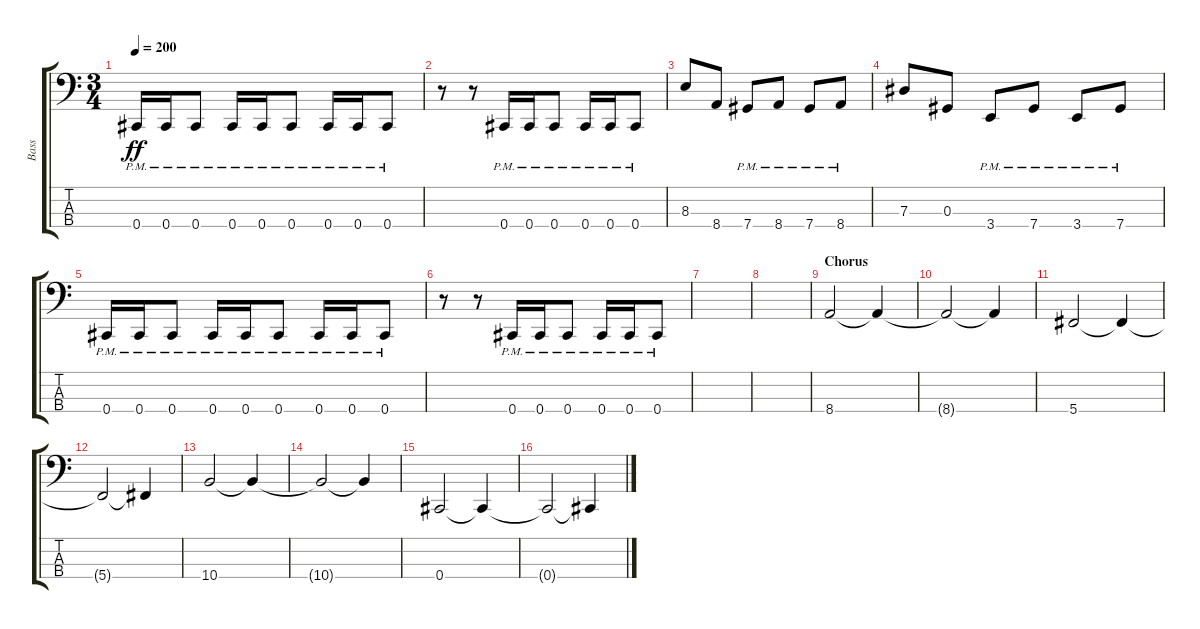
\track ("Bass" "Bass") {instrument electricbassfinger}
\staff {score tabs}
\tuning (Gb2 Db2 Ab1 Db1) {hide}
\ts (3 4)
\tempo 200
\clef f4
\ks c
0.4{pm}.16{dy ff} 0.4{pm}.16 0.4{pm}.8 0.4{pm}.16 0.4{pm}.16 0.4{pm}.8 0.4{pm}.16 0.4{pm}.16 0.4{pm}.8 |
r.8 r.8 0.4{pm}.16 0.4{pm}.16 0.4{pm}.8 0.4{pm}.16 0.4{pm}.16 0.4{pm}.8 |
8.3.8 8.4.8 7.4{pm}.8 8.4{pm}.8 7.4{pm}.8 8.4{pm}.8 |
7.3.8 0.3.8 3.4{pm}.8 7.4{pm}.8 3.4{pm}.8 7.4{pm}.8 |
0.4{pm}.16 0.4{pm}.16 0.4{pm}.8 0.4{pm}.16 0.4{pm}.16 0.4{pm}.8 0.4{pm}.16 0.4{pm}.16 0.4{pm}.8 |
r.8 r.8 0.4{pm}.16 0.4{pm}.16 0.4{pm}.8 0.4{pm}.16 0.4{pm}.16 0.4{pm}.8 |
|
|
\section ("" "Chorus")
8.4.2 8.4{t}.4 |
8.4{t}.2 8.4{t}.4 |
5.4.2 5.4{t}.4 |
5.4{t}.2 5.4{t}.4 |
10.4.2 10.4{t}.4 |
10.4{t}.2 10.4{t}.4 |
0.4.2 0.4{t}.4 |
0.4{t}.2 0.4{t}.4
